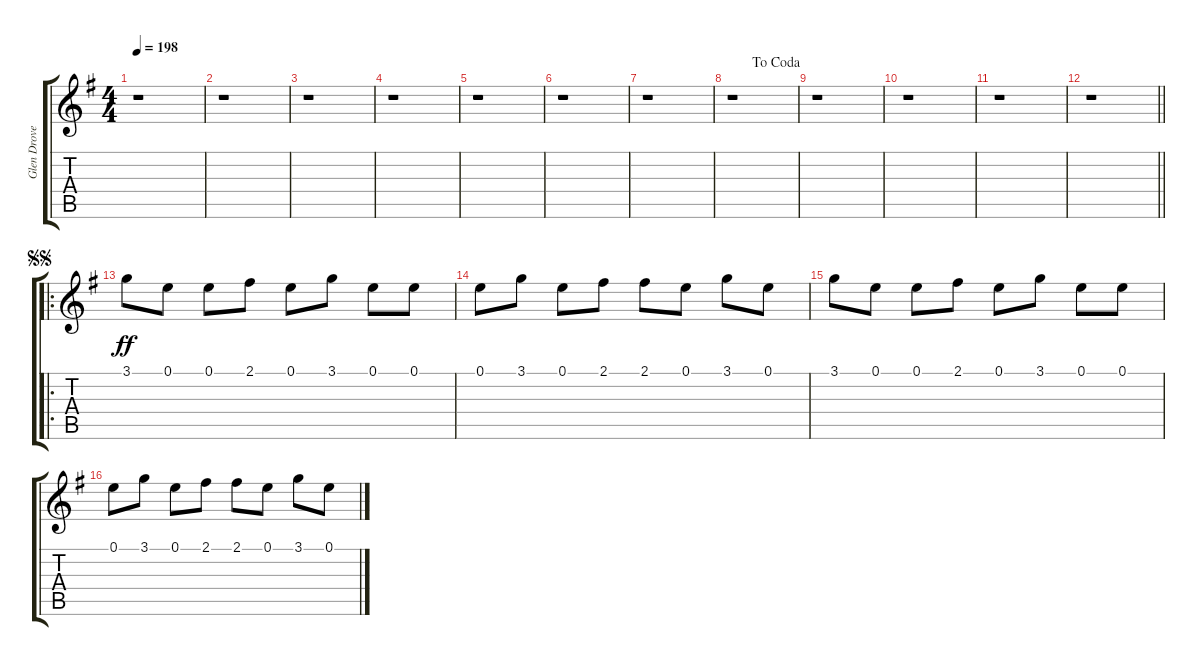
\track ("Glen Drover" "Glen Drove") {instrument overdrivenguitar}
\staff {score tabs}
\tuning (E4 B3 G3 D3 A2 E2) {hide}
\ts (4 4)
\tempo 198
\clef g2
\ks g
r.1{dy f} |
r.1 |
r.1 |
r.1 |
r.1 |
r.1 |
r.1 |
\jump dacoda
r.1 |
r.1 |
r.1 |
r.1 |
\barLineRight lightlight
r.1 |
\ro
\jump segnosegno
3.1.8{dy ff} 0.1.8 0.1.8 2.1.8 0.1.8 3.1.8 0.1.8 0.1.8 |
0.1.8 3.1.8 0.1.8 2.1.8 2.1.8 0.1.8 3.1.8 0.1.8 |
3.1.8 0.1.8 0.1.8 2.1.8 0.1.8 3.1.8 0.1.8 0.1.8 |
0.1.8 3.1.8 0.1.8 2.1.8 2.1.8 0.1.8 3.1.8 0.1.8
